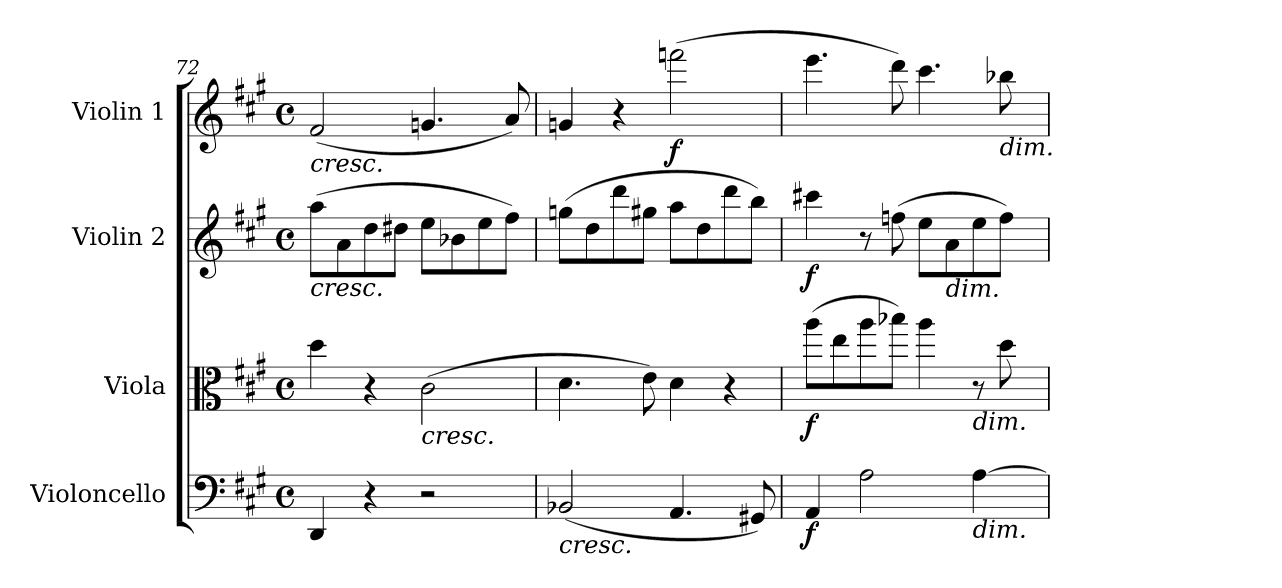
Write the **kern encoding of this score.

**kern	**dynam	**kern	**dynam	**kern	**dynam	**kern	**dynam
*part4	*part4	*part3	*part3	*part2	*part2	*part1	*part1
*staff4	*staff4	*staff3	*staff3	*staff2	*staff2	*staff1	*staff1
*I"Violoncello	*	*I"Viola	*	*I"Violin 2	*	*I"Violin 1	*
*I'Vc	*	*I'Vla	*	*I'Vln	*	*I'Vln	*
*clefF4	*	*clefC3	*	*clefG2	*	*clefG2	*
*k[f#c#g#]	*	*k[f#c#g#]	*	*k[f#c#g#]	*	*k[f#c#g#]	*
*M4/4	*	*M4/4	*	*M4/4	*	*M4/4	*
*met(c)	*	*met(c)	*	*met(c)	*	*met(c)	*
=72	=72	=72	=72	=72	=72	=72	=72
!	!	!	!	!	!	!LO:TX:b:i:t=cresc.	!
!	!	!	!	!LO:TX:b:i:t=cresc.	!	!	!
4DD/	.	4dd\	.	(8aa\L	.	(2f#/	.
.	.	.	.	8a\	.	.	.
4r	.	4r	.	8dd\	.	.	.
.	.	.	.	8dd#X\J	.	.	.
!	!	!LO:TX:b:i:t=cresc.	!	!	!	!	!
2r	.	(>2c#\	.	8ee\L	.	4.gn/	.
.	.	.	.	8b-X\	.	.	.
.	.	.	.	8ee\	.	.	.
.	.	.	.	8ff#\J)	.	8a/)	.
=73	=73	=73	=73	=73	=73	=73	=73
!LO:TX:b:i:t=cresc.	!	!	!	!	!	!	!
(2BB-X/	.	4.d\	.	(8ggn\L	.	4gn/	.
.	.	.	.	8dd\	.	.	.
.	.	.	.	8ddd\	.	4r	.
.	.	8e\)	.	8gg#X\J	.	.	.
!	!	!	!	!	!	!	!LO:DY:b
4.AA/	.	4d\	.	8aa\L	.	(2fffn\	f
.	.	.	.	8dd\	.	.	.
.	.	4r	.	8ddd\	.	.	.
8GG#X/)	.	.	.	8bb\J)	.	.	.
=74	=74	=74	=74	=74	=74	=74	=74
!	!LO:DY:b	!	!LO:DY:b	!	!LO:DY:b	!	!
4AA/	f	(8aa\L	f	4ccc#X\	f	4.eee\	.
.	.	8ee\	.	.	.	.	.
2A\	.	8aa\	.	8r	.	.	.
.	.	8bb-X\J)	.	(8ffn\	.	8ddd\)	.
.	.	4aa\	.	8ee\L	.	4.ccc#\	.
!	!	!	!	!LO:TX:b:i:t=dim.	!	!	!
.	.	.	.	8a\	.	.	.
!	!	!LO:TX:b:i:t=dim.	!	!	!	!	!
!LO:TX:b:i:t=dim.	!	!	!	!	!	!	!
[4A\	.	8r	.	8ee\	.	.	.
!	!	!	!	!	!	!LO:TX:b:i:t=dim.	!
.	.	8dd\	.	8ff\J)	.	8bb-X\	.
=	=	=	=	=	=	=	=
*-	*-	*-	*-	*-	*-	*-	*-
